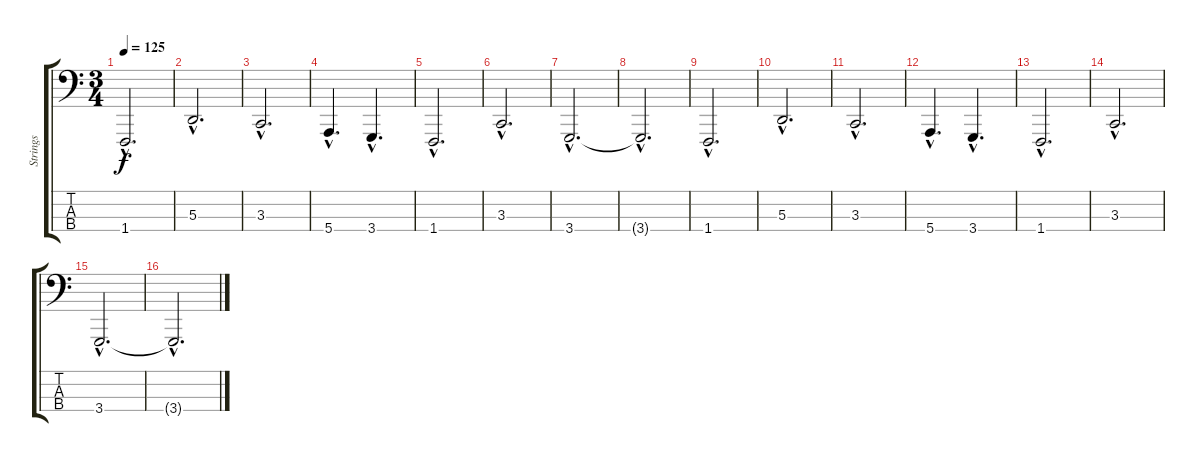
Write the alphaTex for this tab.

\track ("Strings" "Strings") {instrument stringensemble1}
\staff {score tabs}
\tuning (G2 D2 A1 E1) {hide}
\ts (3 4)
\tempo 125
\clef f4
\ks c
1.4{hac}.2{d dy f instrument stringensemble1} |
5.3{hac}.2{d} |
3.3{hac}.2{d} |
5.4{hac}.4{d} 3.4{hac}.4{d} |
1.4{hac}.2{d} |
3.3{hac}.2{d} |
3.4{hac}.2{d} |
3.4{hac t}.2{d} |
1.4{hac}.2{d} |
5.3{hac}.2{d} |
3.3{hac}.2{d} |
5.4{hac}.4{d} 3.4{hac}.4{d} |
1.4{hac}.2{d} |
3.3{hac}.2{d} |
3.4{hac}.2{d} |
3.4{hac t}.2{d}
